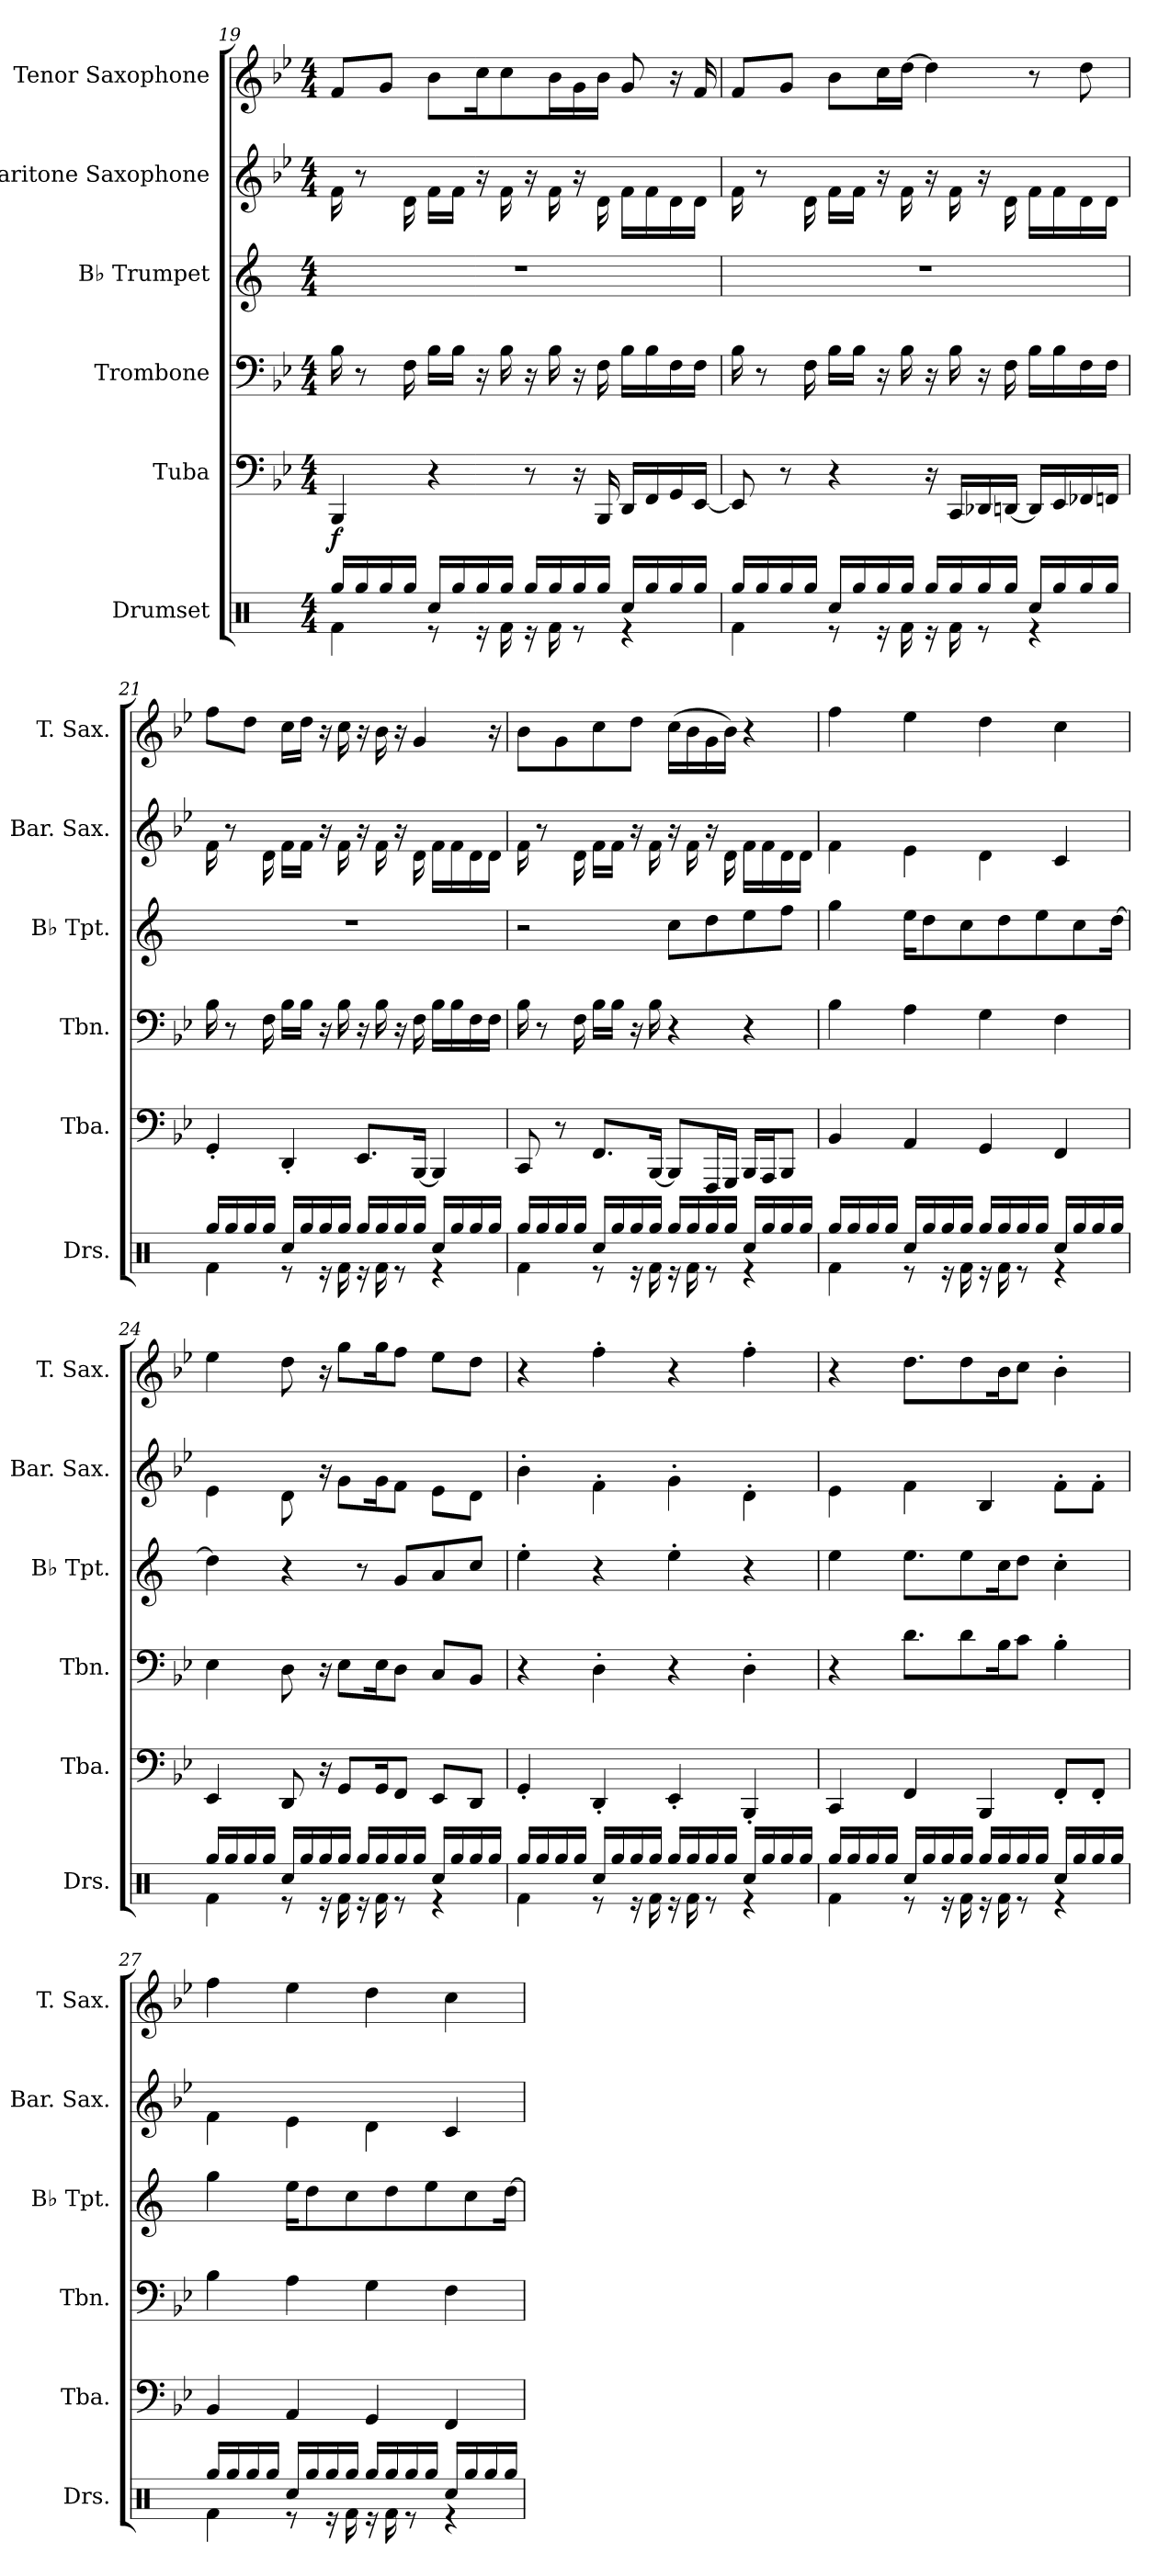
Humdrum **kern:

**kern	**kern	**dynam	**kern	**kern	**kern	**kern
*part6	*part5	*part5	*part4	*part3	*part2	*part1
*staff6	*staff5	*staff5	*staff4	*staff3	*staff2	*staff1
*I"Drumset	*I"Tuba	*	*I"Trombone	*I"B♭ Trumpet	*I"Baritone Saxophone	*I"Tenor Saxophone
*I'Drs.	*I'Tba.	*	*I'Tbn.	*I'B♭ Tpt.	*I'Bar. Sax.	*I'T. Sax.
!!LO:PB:g=z
*clefX	*clefF4	*	*clefF4	*clefG2	*clefG2	*clefG2
*	*	*	*	*ITrd1c2	*ITrd12c21	*ITrd8c14
*k[]	*k[b-e-]	*	*k[b-e-]	*k[b-e-]	*k[b-e-]	*k[b-e-]
*M4/4	*M4/4	*	*M4/4	*M4/4	*M4/4	*M4/4
=19	=19	=19	=19	=19	=19	=19
*^	*	*	*	*	*	*
!	!	!	!LO:DY:b	!	!	!	!
16Rgg/LL	4Rf\	4BBB-/	f	16B-\	1r	16F\	8F/L
16Rgg/	.	.	.	8r	.	8r	.
16Rgg/	.	.	.	.	.	.	8G/J
16Rgg/JJ	.	.	.	16F\	.	16D\	.
16Rcc/LL	8r	4r	.	16B-\LL	.	16F\LL	8B-\L
16Rgg/	.	.	.	16B-\JJ	.	16F\JJ	.
16Rgg/	16r	.	.	16r	.	16r	16c\K
16Rgg/JJ	16Rf\	.	.	16B-\	.	16F\	8c\
16Rgg/LL	16r	8r	.	16r	.	16r	.
16Rgg/	16Rf\	.	.	16B-\	.	16F\	16B-\L
16Rgg/	8r	16r	.	16r	.	16r	16G\
16Rgg/JJ	.	16BBB-/	.	16F\	.	16D\	16B-\JJ
16Rcc/LL	4r	16DD/LL	.	16B-\LL	.	16F\LL	8G/
16Rgg/	.	16FF/	.	16B-\	.	16F\	.
16Rgg/	.	16GG/	.	16F\	.	16D\	16r
16Rgg/JJ	.	[16EE-/JJ	.	16F\JJ	.	16D\JJ	16F/
=20	=20	=20	=20	=20	=20	=20	=20
16Rgg/LL	4Rf\	8EE-/]	.	16B-\	1r	16F\	8F/L
16Rgg/	.	.	.	8r	.	8r	.
16Rgg/	.	8r	.	.	.	.	8G/J
16Rgg/JJ	.	.	.	16F\	.	16D\	.
16Rcc/LL	8r	4r	.	16B-\LL	.	16F\LL	8B-\L
16Rgg/	.	.	.	16B-\JJ	.	16F\JJ	.
16Rgg/	16r	.	.	16r	.	16r	16c\L
16Rgg/JJ	16Rf\	.	.	16B-\	.	16F\	[16d\JJ
16Rgg/LL	16r	16r	.	16r	.	16r	4d\]
16Rgg/	16Rf\	16CC/LL	.	16B-\	.	16F\	.
16Rgg/	8r	16DD-i/	.	16r	.	16r	.
16Rgg/JJ	.	[16DDn/JJ	.	16F\	.	16D\	.
16Rcc/LL	4r	16DD/LL]	.	16B-\LL	.	16F\LL	8r
16Rgg/	.	16EE-/	.	16B-\	.	16F\	.
16Rgg/	.	16FF-X/	.	16F\	.	16D\	8d\
16Rgg/JJ	.	16FFn/JJ	.	16F\JJ	.	16D\JJ	.
!!LO:LB:g=z
=21	=21	=21	=21	=21	=21	=21	=21
16Rgg/LL	4Rf\	4GG'/	.	16B-\	1r	16F\	8f\L
16Rgg/	.	.	.	8r	.	8r	.
16Rgg/	.	.	.	.	.	.	8d\J
16Rgg/JJ	.	.	.	16F\	.	16D\	.
16Rcc/LL	8r	4DD'/	.	16B-\LL	.	16F\LL	16c\LL
16Rgg/	.	.	.	16B-\JJ	.	16F\JJ	16d\JJ
16Rgg/	16r	.	.	16r	.	16r	16r
16Rgg/JJ	16Rf\	.	.	16B-\	.	16F\	16c\
16Rgg/LL	16r	8.EE-/L	.	16r	.	16r	16r
16Rgg/	16Rf\	.	.	16B-\	.	16F\	16B-\
16Rgg/	8r	.	.	16r	.	16r	16r
16Rgg/JJ	.	[16BBB-/Jk	.	16F\	.	16D\	4G/
16Rcc/LL	4r	4BBB-/]	.	16B-\LL	.	16F\LL	.
16Rgg/	.	.	.	16B-\	.	16F\	.
16Rgg/	.	.	.	16F\	.	16D\	.
16Rgg/JJ	.	.	.	16F\JJ	.	16D\JJ	16r
=22	=22	=22	=22	=22	=22	=22	=22
16Rgg/LL	4Rf\	8CC/	.	16B-\	2r	16F\	8B-\L
16Rgg/	.	.	.	8r	.	8r	.
16Rgg/	.	8r	.	.	.	.	8G\
16Rgg/JJ	.	.	.	16F\	.	16D\	.
16Rcc/LL	8r	8.FF/L	.	16B-\LL	.	16F\LL	8c\
16Rgg/	.	.	.	16B-\JJ	.	16F\JJ	.
16Rgg/	16r	.	.	16r	.	16r	8d\J
16Rgg/JJ	16Rf\	[16BBB-/Jk	.	16B-\	.	16F\	.
16Rgg/LL	16r	8BBB-/L]	.	4r	8b-\L	16r	(16c\LL
16Rgg/	16Rf\	.	.	.	.	16F\	16B-\
16Rgg/	8r	16FFF/L	.	.	8cc\	16r	16G\
16Rgg/JJ	.	16GGG/JJ	.	.	.	16D\	16B-\JJ)
16Rcc/LL	4r	16BBB-/LL	.	4r	8dd\	16F\LL	4r
16Rgg/	.	16AAA/J	.	.	.	16F\	.
16Rgg/	.	8BBB-/J	.	.	8ee-\J	16D\	.
16Rgg/JJ	.	.	.	.	.	16D\JJ	.
!!LO:PB:g=z
=23	=23	=23	=23	=23	=23	=23	=23
16Rgg/LL	4Rf\	4BB-/	.	4B-\	4ff\	4F\	4f\
16Rgg/	.	.	.	.	.	.	.
16Rgg/	.	.	.	.	.	.	.
16Rgg/JJ	.	.	.	.	.	.	.
16Rcc/LL	8r	4AA/	.	4A\	16dd\KL	4E-\	4e-\
16Rgg/	.	.	.	.	8cc\	.	.
16Rgg/	16r	.	.	.	.	.	.
16Rgg/JJ	16Rf\	.	.	.	8b-\	.	.
16Rgg/LL	16r	4GG/	.	4G\	.	4D\	4d\
16Rgg/	16Rf\	.	.	.	8cc\	.	.
16Rgg/	8r	.	.	.	.	.	.
16Rgg/JJ	.	.	.	.	8dd\	.	.
16Rcc/LL	4r	4FF/	.	4F\	.	4C/	4c\
16Rgg/	.	.	.	.	8b-\	.	.
16Rgg/	.	.	.	.	.	.	.
16Rgg/JJ	.	.	.	.	[16cc\Jk	.	.
=24	=24	=24	=24	=24	=24	=24	=24
16Rgg/LL	4Rf\	4EE-/	.	4E-\	4cc\]	4E-\	4e-\
16Rgg/	.	.	.	.	.	.	.
16Rgg/	.	.	.	.	.	.	.
16Rgg/JJ	.	.	.	.	.	.	.
16Rcc/LL	8r	8DD/	.	8D\	4r	8D\	8d\
16Rgg/	.	.	.	.	.	.	.
16Rgg/	16r	16r	.	16r	.	16r	16r
16Rgg/JJ	16Rf\	8GG/L	.	8E-\L	.	8G\L	8g\L
16Rgg/LL	16r	.	.	.	8r	.	.
16Rgg/	16Rf\	16GG/K	.	16E-\K	.	16G\K	16g\K
16Rgg/	8r	8FF/J	.	8D\J	8f/L	8F\J	8f\J
16Rgg/JJ	.	.	.	.	.	.	.
16Rcc/LL	4r	8EE-/L	.	8C/L	8g/	8E-\L	8e-\L
16Rgg/	.	.	.	.	.	.	.
16Rgg/	.	8DD/J	.	8BB-/J	8b-/J	8D\J	8d\J
16Rgg/JJ	.	.	.	.	.	.	.
!!LO:LB:g=z
=25	=25	=25	=25	=25	=25	=25	=25
16Rgg/LL	4Rf\	4GG'/	.	4r	4dd'\	4B-'\	4r
16Rgg/	.	.	.	.	.	.	.
16Rgg/	.	.	.	.	.	.	.
16Rgg/JJ	.	.	.	.	.	.	.
16Rcc/LL	8r	4DD'/	.	4D'\	4r	4F'\	4f'\
16Rgg/	.	.	.	.	.	.	.
16Rgg/	16r	.	.	.	.	.	.
16Rgg/JJ	16Rf\	.	.	.	.	.	.
16Rgg/LL	16r	4EE-'/	.	4r	4dd'\	4G'\	4r
16Rgg/	16Rf\	.	.	.	.	.	.
16Rgg/	8r	.	.	.	.	.	.
16Rgg/JJ	.	.	.	.	.	.	.
16Rcc/LL	4r	4BBB-'/	.	4D'\	4r	4D'\	4f'\
16Rgg/	.	.	.	.	.	.	.
16Rgg/	.	.	.	.	.	.	.
16Rgg/JJ	.	.	.	.	.	.	.
=26	=26	=26	=26	=26	=26	=26	=26
16Rgg/LL	4Rf\	4CC/	.	4r	4dd\	4E-\	4r
16Rgg/	.	.	.	.	.	.	.
16Rgg/	.	.	.	.	.	.	.
16Rgg/JJ	.	.	.	.	.	.	.
16Rcc/LL	8r	4FF/	.	8.d\L	8.dd\L	4F\	8.d\L
16Rgg/	.	.	.	.	.	.	.
16Rgg/	16r	.	.	.	.	.	.
16Rgg/JJ	16Rf\	.	.	8d\	8dd\	.	8d\
16Rgg/LL	16r	4BBB-/	.	.	.	4BB-/	.
16Rgg/	16Rf\	.	.	16B-\K	16b-\K	.	16B-\K
16Rgg/	8r	.	.	8c\J	8cc\J	.	8c\J
16Rgg/JJ	.	.	.	.	.	.	.
16Rcc/LL	4r	8FF'/L	.	4B-'\	4b-'\	8F'\L	4B-'\
16Rgg/	.	.	.	.	.	.	.
16Rgg/	.	8FF'/J	.	.	.	8F'\J	.
16Rgg/JJ	.	.	.	.	.	.	.
!!LO:PB:g=z
=27	=27	=27	=27	=27	=27	=27	=27
16Rgg/LL	4Rf\	4BB-/	.	4B-\	4ff\	4F\	4f\
16Rgg/	.	.	.	.	.	.	.
16Rgg/	.	.	.	.	.	.	.
16Rgg/JJ	.	.	.	.	.	.	.
16Rcc/LL	8r	4AA/	.	4A\	16dd\KL	4E-\	4e-\
16Rgg/	.	.	.	.	8cc\	.	.
16Rgg/	16r	.	.	.	.	.	.
16Rgg/JJ	16Rf\	.	.	.	8b-\	.	.
16Rgg/LL	16r	4GG/	.	4G\	.	4D\	4d\
16Rgg/	16Rf\	.	.	.	8cc\	.	.
16Rgg/	8r	.	.	.	.	.	.
16Rgg/JJ	.	.	.	.	8dd\	.	.
16Rcc/LL	4r	4FF/	.	4F\	.	4C/	4c\
16Rgg/	.	.	.	.	8b-\	.	.
16Rgg/	.	.	.	.	.	.	.
16Rgg/JJ	.	.	.	.	[16cc\Jk	.	.
*v	*v	*	*	*	*	*	*
=	=	=	=	=	=	=
*-	*-	*-	*-	*-	*-	*-
